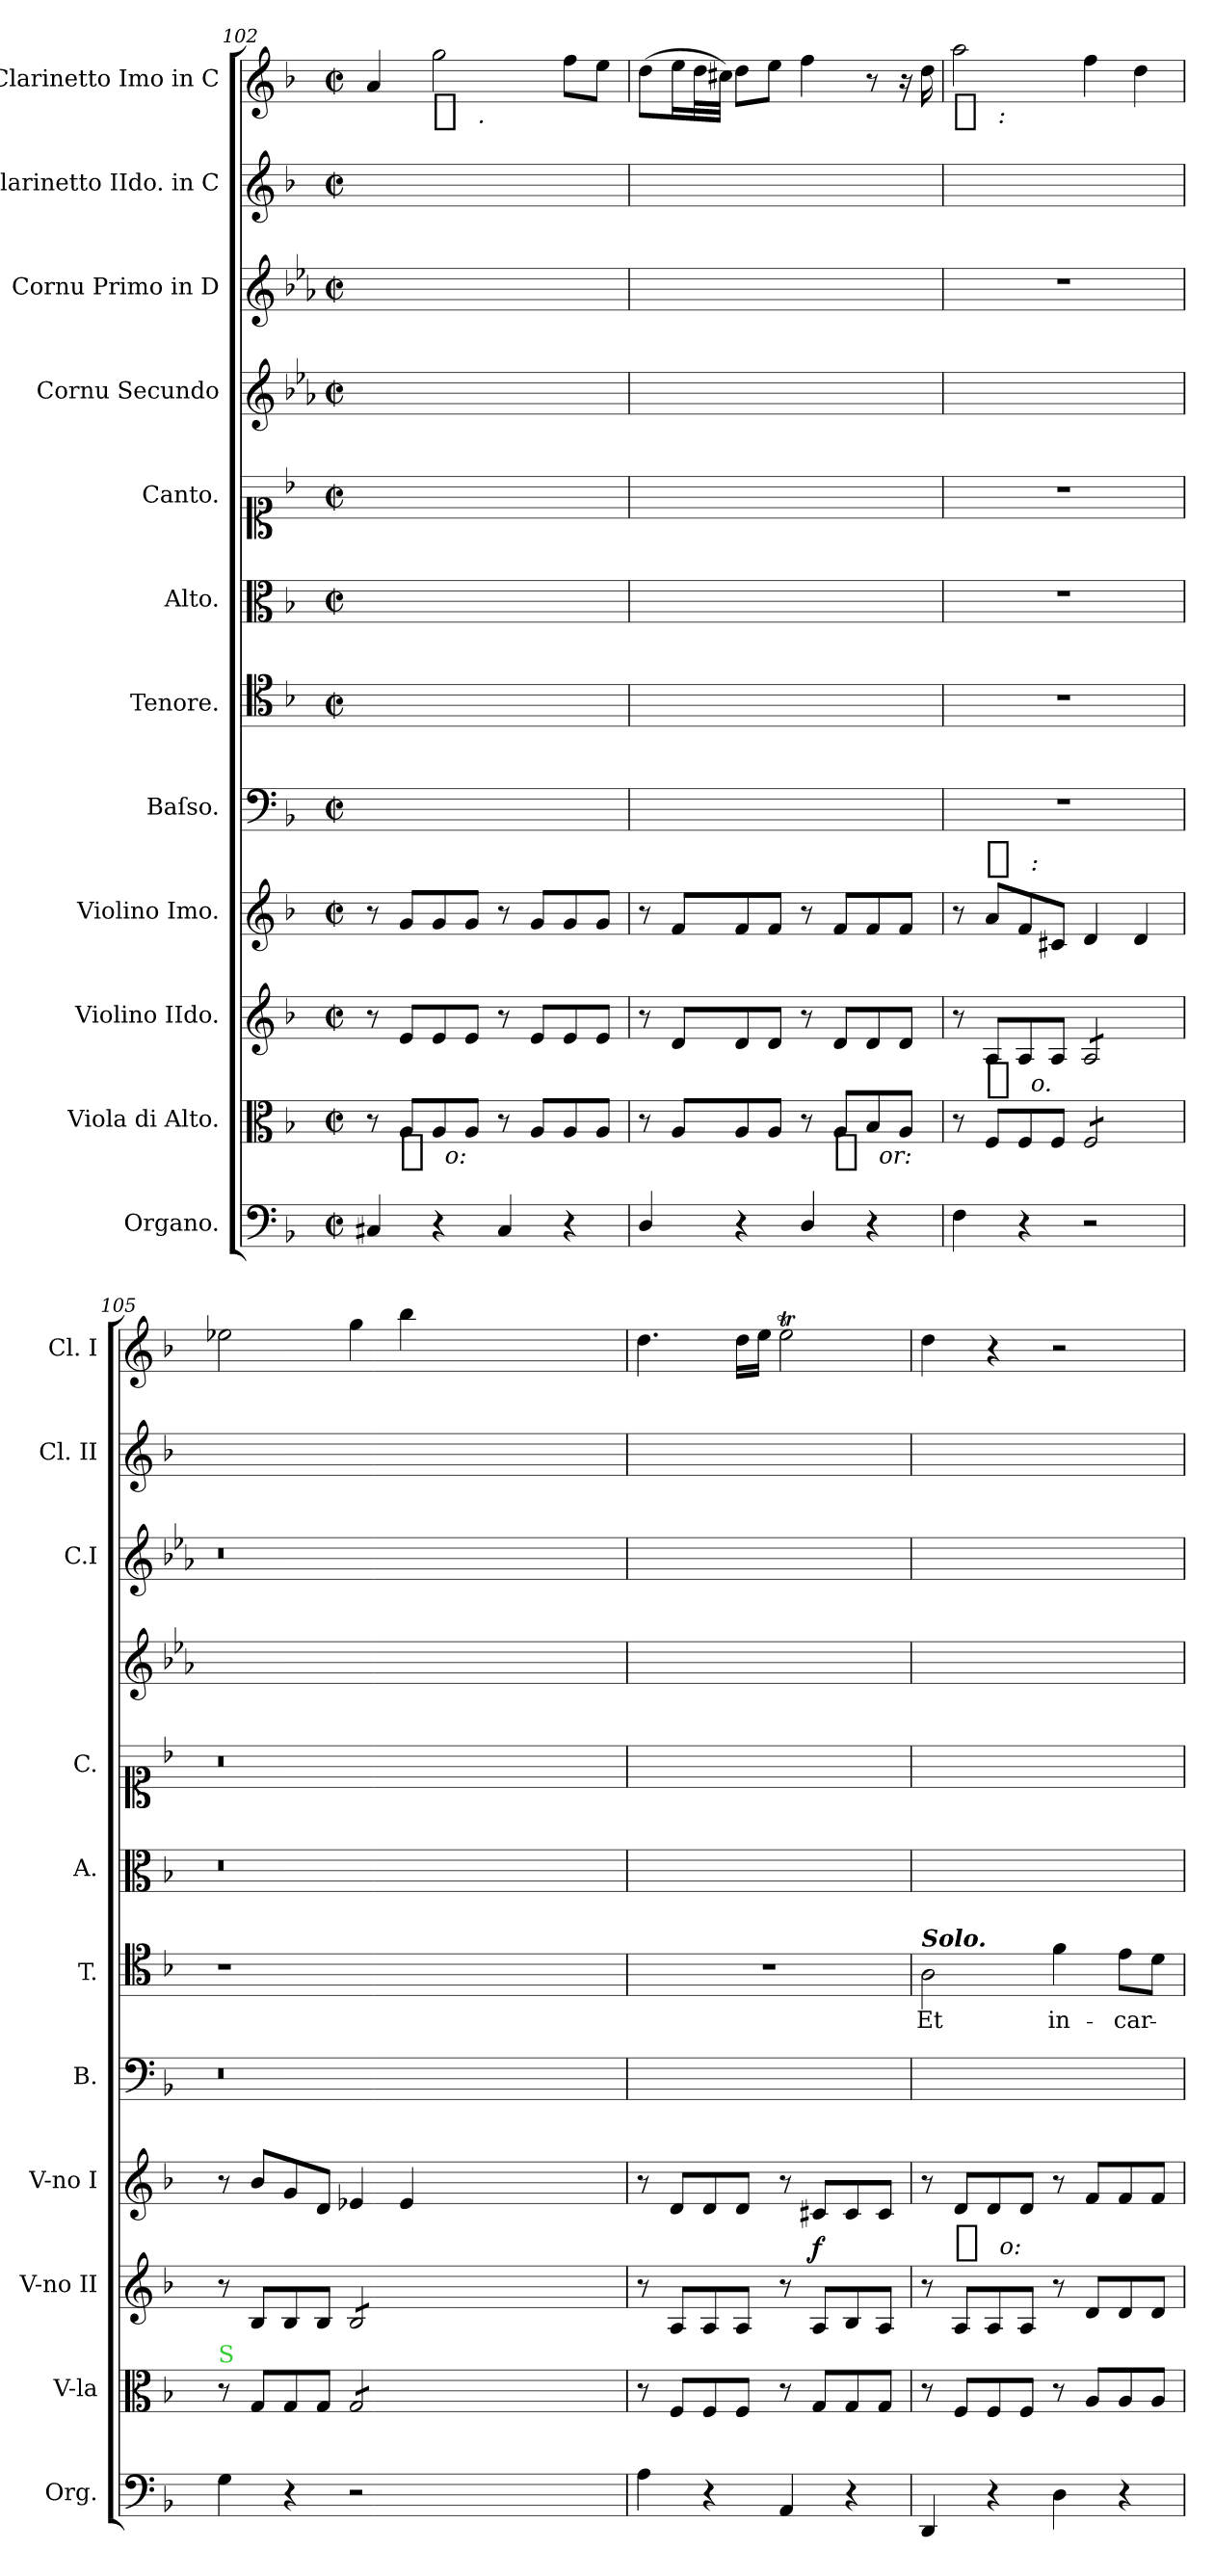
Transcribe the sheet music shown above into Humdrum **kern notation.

**kern	**kern	**dynam	**kern	**dynam	**kern	**dynam	**kern	**kern	**text	**kern	**kern	**kern	**kern	**kern	**kern	**dynam
*part12	*part11	*part11	*part10	*part10	*part9	*part9	*part8	*part7	*part7	*part6	*part5	*part4	*part3	*part2	*part1	*part1
*staff12	*staff11	*staff11	*staff10	*staff10	*staff9	*staff9	*staff8	*staff7	*staff7	*staff6	*staff5	*staff4	*staff3	*staff2	*staff1	*staff1
*I"Organo.	*I"Viola di Alto.	*	*I"Violino IIdo.	*	*I"Violino Imo.	*	*I"Baſso.	*I"Tenore.	*	*I"Alto.	*I"Canto.	*I"Cornu Secundo	*I"Cornu Primo in D	*I"Clarinetto IIdo. in C	*I"Clarinetto Imo in C	*
*I'Org.	*I'V-la	*	*I'V-no II	*	*I'V-no I	*	*I'B.	*I'T.	*	*I'A.	*I'C.	*	*I'C.I	*I'Cl. II	*I'Cl. I	*
*clefF4	*clefC3	*	*clefG2	*	*clefG2	*	*clefF4	*clefC4	*	*clefC3	*clefC1	*clefG2	*clefG2	*clefG2	*clefG2	*
*	*	*	*	*	*	*	*	*	*	*	*	*ITrd6c10	*ITrd6c10	*	*	*
*k[b-]	*k[b-]	*	*k[b-]	*	*k[b-]	*	*k[b-]	*k[b-]	*	*k[b-]	*k[b-]	*k[b-]	*k[b-]	*k[b-]	*k[b-]	*
*M2/2	*M2/2	*	*M2/2	*	*M2/2	*	*M2/2	*M2/2	*	*M2/2	*M2/2	*M2/2	*M2/2	*M2/2	*M2/2	*
*met(c|)	*met(c|)	*	*met(c|)	*	*met(c|)	*	*met(c|)	*met(c|)	*	*met(c|)	*met(c|)	*met(c|)	*met(c|)	*met(c|)	*met(c|)	*
=102	=102	=102	=102	=102	=102	=102	=102	=102	=102	=102	=102	=102	=102	=102	=102	=102
4C#X/	8r	.	8r	.	8r	.	1ryy	1ryy	.	1ryy	1ryy	1ryy	1ryy	1ryy	4a/	.
!	!	!LO:DY:b:t=%s o&colon;	!	!	!	!	!	!	!	!	!	!	!	!	!	!
.	8A/L	p	8e/L	.	8g/L	.	.	.	.	.	.	.	.	.	.	.
!	!	!	!	!	!	!	!	!	!	!	!	!	!	!	!	!LO:DY:b:t=%s .
4r	8A/	.	8e/	.	8g/	.	.	.	.	.	.	.	.	.	2gg\	fp
.	8A/J	.	8e/J	.	8g/J	.	.	.	.	.	.	.	.	.	.	.
4C#/	8r	.	8r	.	8r	.	.	.	.	.	.	.	.	.	.	.
.	8A/L	.	8e/L	.	8g/L	.	.	.	.	.	.	.	.	.	.	.
4r	8A/	.	8e/	.	8g/	.	.	.	.	.	.	.	.	.	8ff\L	.
.	8A/J	.	8e/J	.	8g/J	.	.	.	.	.	.	.	.	.	8ee\J	.
=103	=103	=103	=103	=103	=103	=103	=103	=103	=103	=103	=103	=103	=103	=103	=103	=103
4D/	8r	.	8r	.	8r	.	1ryy	1ryy	.	1ryy	1ryy	1ryy	1ryy	1ryy	(>8dd\L	.
.	8A/L	.	8d/L	.	8f/L	.	.	.	.	.	.	.	.	.	16ee\L	.
.	.	.	.	.	.	.	.	.	.	.	.	.	.	.	32dd\L	.
.	.	.	.	.	.	.	.	.	.	.	.	.	.	.	32cc#X\JJJ)	.
4r	8A/	.	8d/	.	8f/	.	.	.	.	.	.	.	.	.	8dd\L	.
.	8A/J	.	8d/J	.	8f/J	.	.	.	.	.	.	.	.	.	8ee\J	.
4D/	8r	.	8r	.	8r	.	.	.	.	.	.	.	.	.	4ff\	.
!	!	!LO:DY:b:t=%s or&colon;	!	!	!	!	!	!	!	!	!	!	!	!	!	!
.	8A/L	f	8d/L	.	8f/L	.	.	.	.	.	.	.	.	.	.	.
4r	8B-/	.	8d/	.	8f/	.	.	.	.	.	.	.	.	.	8r	.
.	8A/J	.	8d/J	.	8f/J	.	.	.	.	.	.	.	.	.	16r	.
.	.	.	.	.	.	.	.	.	.	.	.	.	.	.	16dd\	.
=104	=104	=104	=104	=104	=104	=104	=104	=104	=104	=104	=104	=104	=104	=104	=104	=104
!	!	!	!	!	!	!	!	!	!	!	!	!	!	!	!	!LO:DY:b:t=%s &colon;
4F\	8r	.	8r	.	8r	.	1r	1r	.	1r	1r	1ryy	1r	1ryy	2aa\	fp
!	!	!LO:DY:a:t=%s o.	!	!	!	!LO:DY:a:t=%s &colon;	!	!	!	!	!	!	!	!	!	!
.	8F/L	p	8A/L	.	8a/L	fp	.	.	.	.	.	.	.	.	.	.
4r	8F/	.	8A/	.	8f/	.	.	.	.	.	.	.	.	.	.	.
.	8F/J	.	8A/J	.	8c#X/J	.	.	.	.	.	.	.	.	.	.	.
*	*tremolo	*	*	*	*	*	*	*	*	*	*	*	*	*	*	*
*	*	*	*tremolo	*	*	*	*	*	*	*	*	*	*	*	*	*
2r	8F/L	.	8A/L	.	4d/	.	.	.	.	.	.	.	.	.	4ff\	.
.	8F/	.	8A/	.	.	.	.	.	.	.	.	.	.	.	.	.
.	8F/	.	8A/	.	4d/	.	.	.	.	.	.	.	.	.	4dd\	.
.	8F/J	.	8A/J	.	.	.	.	.	.	.	.	.	.	.	.	.
*	*	*	*Xtremolo	*	*	*	*	*	*	*	*	*	*	*	*	*
*	*Xtremolo	*	*	*	*	*	*	*	*	*	*	*	*	*	*	*
=105	=105	=105	=105	=105	=105	=105	=105	=105	=105	=105	=105	=105	=105	=105	=105	=105
!	!LO:TX:a:color=limegreen:t=S	!	!	!	!	!	!	!	!	!	!	!	!	!	!	!
4G\	8r	.	8r	.	8r	.	0.r	1r	.	0.r	0.r	1ryy	0.r	1ryy	2ee-X\	.
.	8G/L	.	8B-/L	.	8b-/L	.	.	.	.	.	.	.	.	.	.	.
4r	8G/	.	8B-/	.	8g/	.	.	.	.	.	.	.	.	.	.	.
.	8G/J	.	8B-/J	.	8d/J	.	.	.	.	.	.	.	.	.	.	.
*	*tremolo	*	*	*	*	*	*	*	*	*	*	*	*	*	*	*
*	*	*	*tremolo	*	*	*	*	*	*	*	*	*	*	*	*	*
2r	8G/L	.	8B-/L	.	4e-X/	.	.	.	.	.	.	.	.	.	4gg\	.
.	8G/	.	8B-/	.	.	.	.	.	.	.	.	.	.	.	.	.
.	8G/	.	8B-/	.	4e-/	.	.	.	.	.	.	.	.	.	4bb-\	.
.	8G/J	.	8B-/J	.	.	.	.	.	.	.	.	.	.	.	.	.
*	*	*	*Xtremolo	*	*	*	*	*	*	*	*	*	*	*	*	*
*	*Xtremolo	*	*	*	*	*	*	*	*	*	*	*	*	*	*	*
0ryy	0ryy	.	0ryy	.	0ryy	.	.	0ryy	.	.	.	0ryy	.	0ryy	0ryy	.
=106	=106	=106	=106	=106	=106	=106	=106	=106	=106	=106	=106	=106	=106	=106	=106	=106
4A\	8r	.	8r	.	8r	.	1ryy	1r	.	1ryy	1ryy	1ryy	1ryy	1ryy	4.dd\	.
.	8F/L	.	8A/L	.	8d/L	.	.	.	.	.	.	.	.	.	.	.
4r	8F/	.	8A/	.	8d/	.	.	.	.	.	.	.	.	.	.	.
.	8F/J	.	8A/J	.	8d/J	.	.	.	.	.	.	.	.	.	16dd\LL	.
.	.	.	.	.	.	.	.	.	.	.	.	.	.	.	16ee\JJ	.
4AA/	8r	.	8r	.	8r	.	.	.	.	.	.	.	.	.	2eet\	.
!	!	!	!	!LO:DY:a	!	!	!	!	!	!	!	!	!	!	!	!
.	8G/L	.	8A/L	f	8c#X/L	.	.	.	.	.	.	.	.	.	.	.
4r	8G/	.	8B-/	.	8c#/	.	.	.	.	.	.	.	.	.	.	.
.	8G/J	.	8A/J	.	8c#/J	.	.	.	.	.	.	.	.	.	.	.
=107	=107	=107	=107	=107	=107	=107	=107	=107	=107	=107	=107	=107	=107	=107	=107	=107
!	!	!	!	!	!	!	!	!LO:TX:a:Bi:t=Solo.	!	!	!	!	!	!	!	!
4DD/	8r	.	8r	.	8r	.	1ryy	2A\	Et	1ryy	1ryy	1ryy	1ryy	1ryy	4dd\	.
!	!	!	!	!LO:DY:a:t=%s o&colon;	!	!	!	!	!	!	!	!	!	!	!	!
.	8F/L	.	8A/L	p	8d/L	.	.	.	.	.	.	.	.	.	.	.
4r	8F/	.	8A/	.	8d/	.	.	.	.	.	.	.	.	.	4r	.
.	8F/J	.	8A/J	.	8d/J	.	.	.	.	.	.	.	.	.	.	.
4D\	8r	.	8r	.	8r	.	.	4f\	in-	.	.	.	.	.	2r	.
.	8A/L	.	8d/L	.	8f/L	.	.	.	.	.	.	.	.	.	.	.
4r	8A/	.	8d/	.	8f/	.	.	8e\L	-car-	.	.	.	.	.	.	.
.	8A/J	.	8d/J	.	8f/J	.	.	8d\J	.	.	.	.	.	.	.	.
=	=	=	=	=	=	=	=	=	=	=	=	=	=	=	=	=
*-	*-	*-	*-	*-	*-	*-	*-	*-	*-	*-	*-	*-	*-	*-	*-	*-
